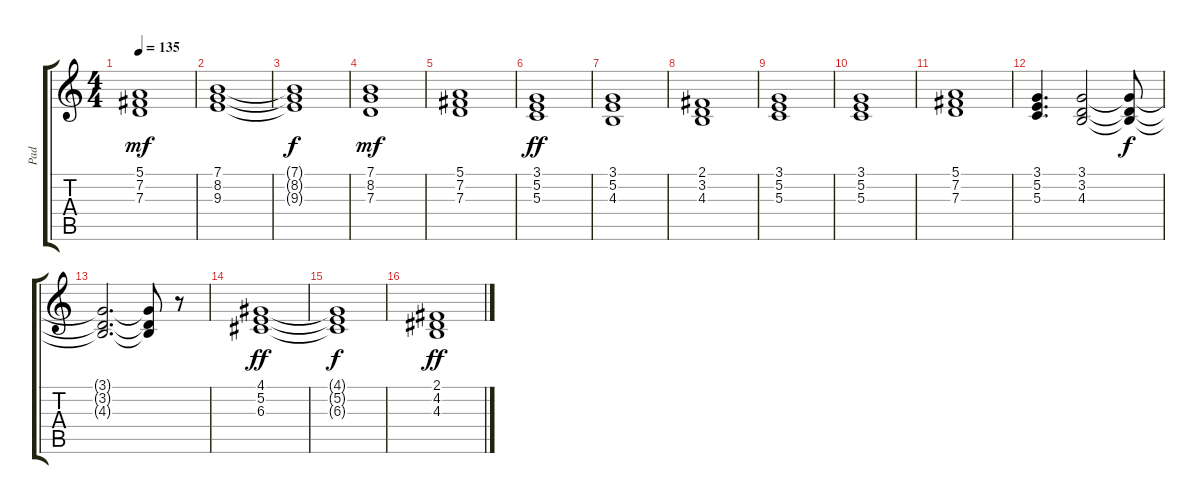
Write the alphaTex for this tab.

\track ("Pad                                 " "Pad       ") {instrument synthstrings1}
\staff {score tabs}
\tuning (E4 B3 G3 D3 A2 E2) {hide}
\ts (4 4)
\tempo 135
\clef g2
\ks c
(5.1 7.2 7.3).1{dy mf} |
(7.1 8.2 9.3).1 |
(7.1{t} 8.2{t} 9.3{t}).1{dy f} |
(7.1 8.2 7.3).1{dy mf} |
(5.1 7.2 7.3).1 |
(3.1 5.2 5.3).1{dy ff} |
(3.1 5.2 4.3).1 |
(2.1 3.2 4.3).1 |
(3.1 5.2 5.3).1 |
(3.1 5.2 5.3).1 |
(5.1 7.2 7.3).1 |
(3.1 5.2 5.3).4{d} (3.1 3.2 4.3).2 (3.1{t} 3.2{t} 4.3{t}).8{dy f} |
(3.1{t} 3.2{t} 4.3{t}).2{d} (3.1{t} 3.2{t} 4.3{t}).8 r.8 |
(4.1 5.2 6.3).1{dy ff} |
(4.1{t} 5.2{t} 6.3{t}).1{dy f} |
(2.1 4.2 4.3).1{dy ff}
